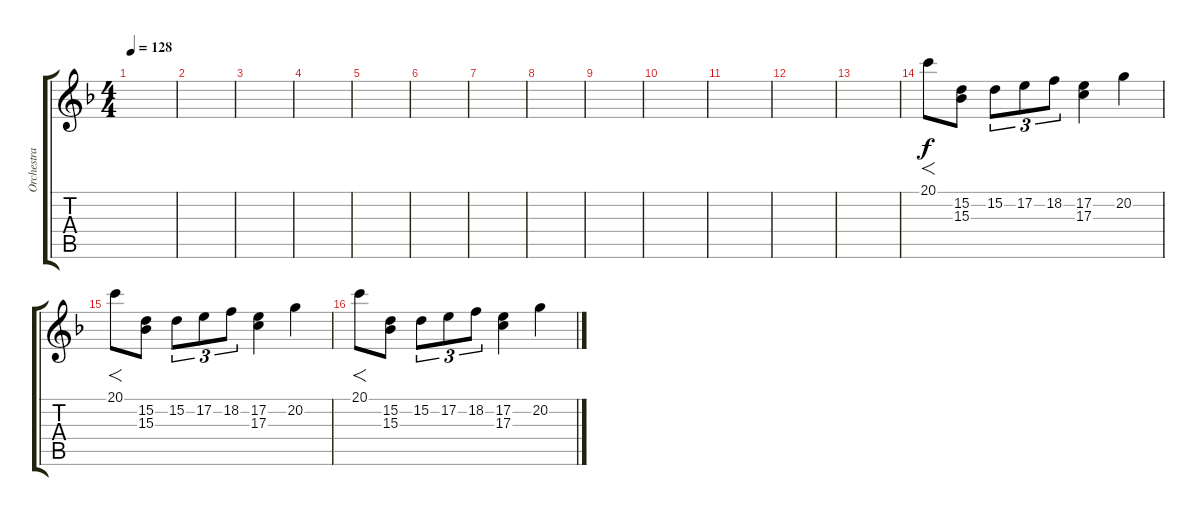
\track ("Orchestra" "Orchestra") {instrument synthstrings1}
\staff {score tabs}
\tuning (E4 B3 G3 D3 A2 E2) {hide}
\ts (4 4)
\tempo 128
\clef g2
\ks f
|
|
|
|
|
|
|
|
|
|
|
|
|
20.1.8{f} (15.2 15.3).8 15.2.8{tu (3 2)} 17.2.8{tu (3 2)} 18.2.8{tu (3 2)} (17.2 17.3).4 20.2.4 |
20.1.8{f} (15.2 15.3).8 15.2.8{tu (3 2)} 17.2.8{tu (3 2)} 18.2.8{tu (3 2)} (17.2 17.3).4 20.2.4 |
20.1.8{f} (15.2 15.3).8 15.2.8{tu (3 2)} 17.2.8{tu (3 2)} 18.2.8{tu (3 2)} (17.2 17.3).4 20.2.4
